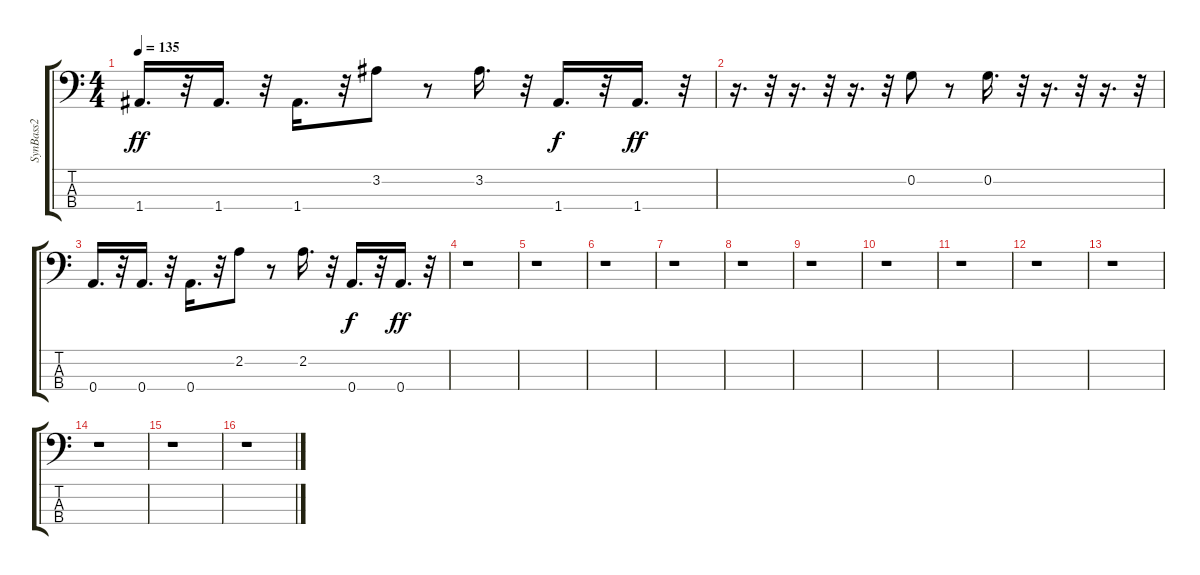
\track ("SynBass2" "SynBass2") {instrument synthbass2}
\staff {score tabs}
\tuning (C-1 G2 D2 A1) {hide}
\ts (4 4)
\tempo 135
\clef f4
\ks c
1.4.16{d dy ff} r.32 1.4.16{d} r.32 1.4.16{d} r.32 3.2.8 r.8 3.2.16{d} r.32 1.4.16{d dy f} r.32 1.4.16{d dy ff} r.32 |
r.16{d} r.32 r.16{d} r.32 r.16{d} r.32 0.2.8 r.8 0.2.16{d} r.32 r.16{d} r.32 r.16{d} r.32 |
0.4.16{d} r.32 0.4.16{d} r.32 0.4.16{d} r.32 2.2.8 r.8 2.2.16{d} r.32 0.4.16{d dy f} r.32 0.4.16{d dy ff} r.32 |
r.1 |
r.1 |
r.1 |
r.1 |
r.1 |
r.1 |
r.1 |
r.1 |
r.1 |
r.1 |
r.1 |
r.1 |
r.1
